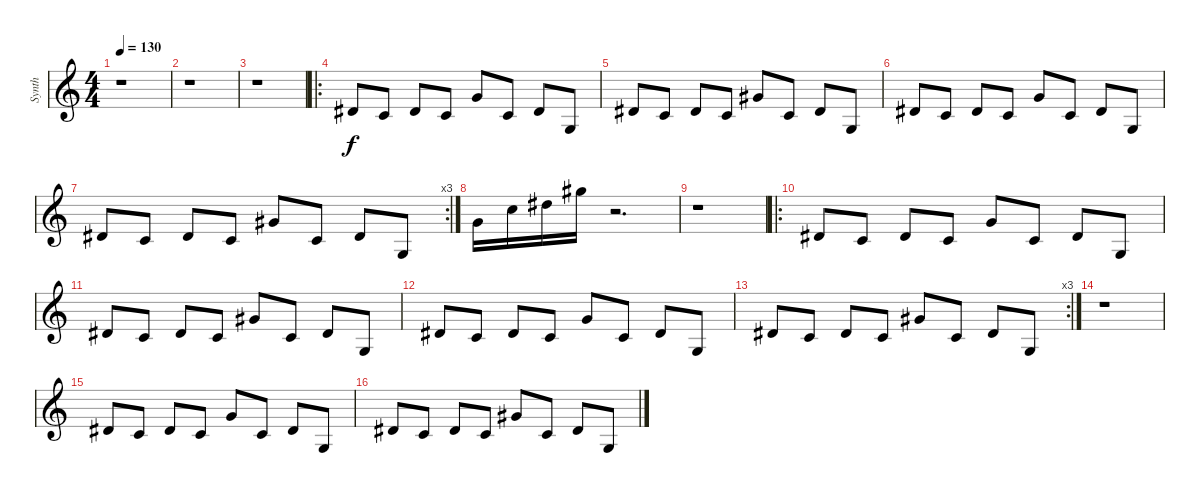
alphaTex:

\track ("Synth" "Synth") {instrument stringensemble1}
\staff {score}
\tuning (E4 B3 G3 D3 A2 E2) {hide}
\ts (4 4)
\tempo 130
\clef g2
\ks c
r.1{dy f} |
r.1 |
r.1 |
\ro
4.2.8 5.3.8 4.2.8 5.3.8 3.1.8 5.3.8 4.2.8 0.3.8 |
4.2.8 5.3.8 4.2.8 5.3.8 4.1.8 5.3.8 4.2.8 5.4.8 |
4.2.8 5.3.8 4.2.8 5.3.8 3.1.8 5.3.8 4.2.8 0.3.8 |
\rc 3
4.2.8 5.3.8 4.2.8 5.3.8 4.1.8 5.3.8 4.2.8 5.4.8 |
3.1.16 8.1.16 11.1.16 16.1.16 r.2{d} |
r.1 |
\ro
4.2.8 5.3.8 4.2.8 5.3.8 3.1.8 5.3.8 4.2.8 0.3.8 |
4.2.8 5.3.8 4.2.8 5.3.8 4.1.8 5.3.8 4.2.8 5.4.8 |
4.2.8 5.3.8 4.2.8 5.3.8 3.1.8 5.3.8 4.2.8 0.3.8 |
\rc 3
4.2.8 5.3.8 4.2.8 5.3.8 4.1.8 5.3.8 4.2.8 5.4.8 |
r.1 |
4.2.8 5.3.8 4.2.8 5.3.8 3.1.8 5.3.8 4.2.8 0.3.8 |
4.2.8 5.3.8 4.2.8 5.3.8 4.1.8 5.3.8 4.2.8 5.4.8
